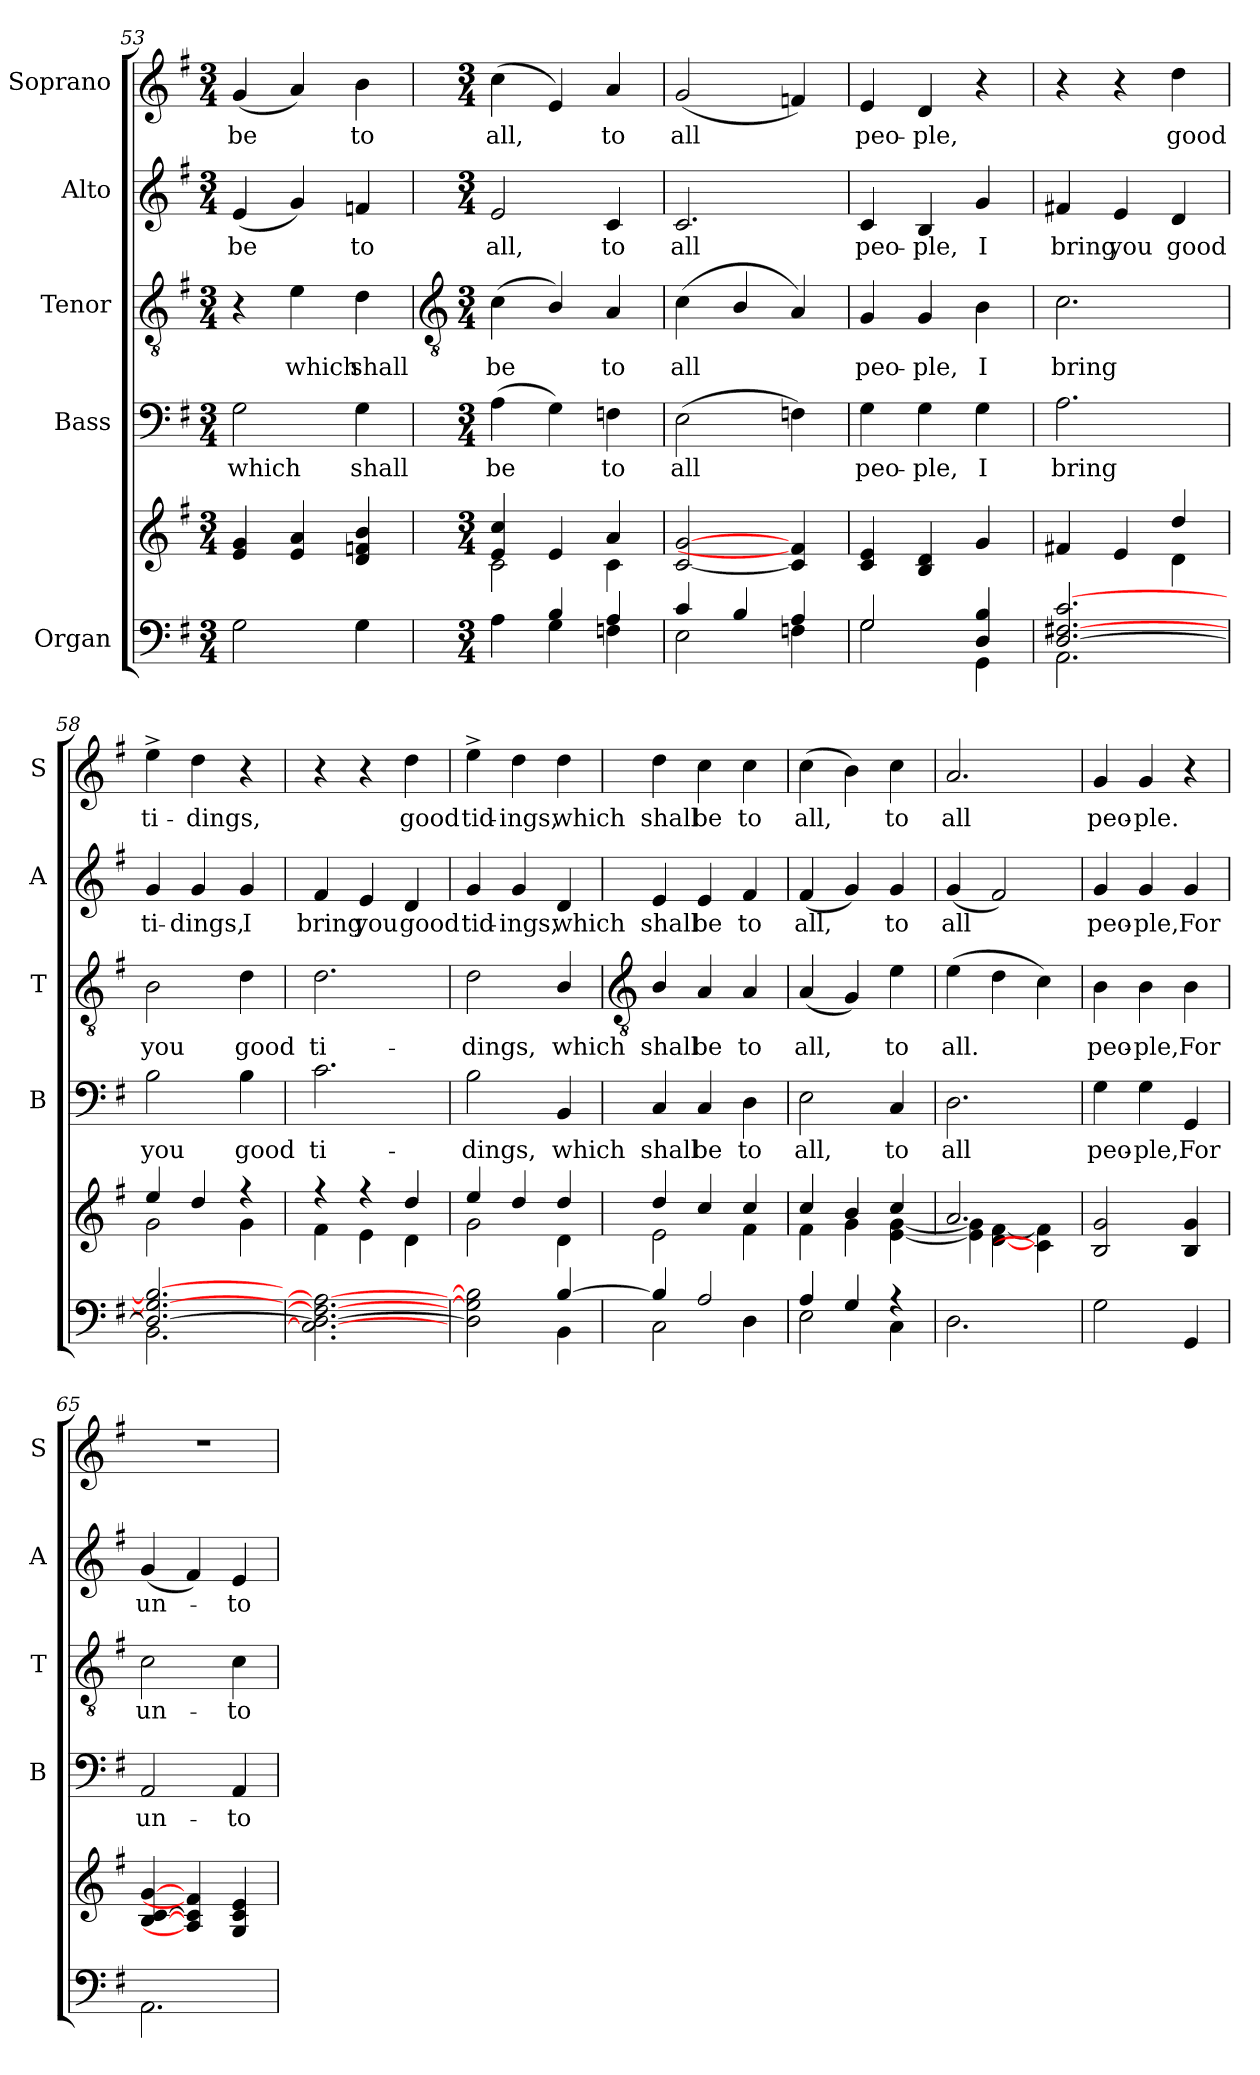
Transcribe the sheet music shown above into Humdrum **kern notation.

**kern	**kern	**kern	**text	**kern	**text	**kern	**text	**kern	**text
*part5	*part5	*part4	*part4	*part3	*part3	*part2	*part2	*part1	*part1
*staff6	*staff5	*staff4	*staff4	*staff3	*staff3	*staff2	*staff2	*staff1	*staff1
*I"Organ	*	*I"Bass	*	*I"Tenor	*	*I"Alto	*	*I"Soprano	*
*	*	*I'B	*	*I'T	*	*I'A	*	*I'S	*
*clefF4	*clefG2	*clefF4	*	*clefGv2	*	*clefG2	*	*clefG2	*
*k[f#]	*k[f#]	*k[f#]	*	*k[f#]	*	*k[f#]	*	*k[f#]	*
*G:	*G:	*G:	*	*G:	*	*G:	*	*G:	*
*M3/4	*M3/4	*M3/4	*	*M3/4	*	*M3/4	*	*M3/4	*
=53	=53	=53	=53	=53	=53	=53	=53	=53	=53
*^	*^	*	*	*	*	*	*	*	*
!	!	!	!	!	!LO:LY:b	!	!	!	!LO:LY:b	!	!LO:LY:b
2G\	4ryy	4e/ 4g/	4ryy	2G\	which	4r	.	(<4e/	be	(<4g/	be
!	!	!	!	!	!	!	!LO:LY:b	!	!	!	!
.	4ryy	4e/ 4a/	4ryy	.	.	4e\	which	4g/)	.	4a/)	.
!	!	!	!	!	!LO:LY:b	!	!LO:LY:b	!	!LO:LY:b	!	!LO:LY:b
4G\	4ryy	4d/ 4fn/ 4b/	4ryy	4G\	shall	4d\	shall	4fn/	to	4b\	to
!!LO:LB:g=z
=54	=54	=54	=54	=54	=54	=54	=54	=54	=54	=54	=54
*	*	*	*	*	*	*clefGv2	*	*	*	*	*
*M3/4	*	*M3/4	*	*M3/4	*	*M3/4	*	*M3/4	*	*M3/4	*
!	!	!	!	!	!LO:LY:b	!	!LO:LY:b	!	!LO:LY:b	!	!LO:LY:b
4A\	4ryy	4e/ 4cc/	2c\	(>4A\	be	(<4c\	be	2e/	all,	(4cc\	all,
4B/	4G\	4e/	.	4G\)	.	4B/)	.	.	.	4e/)	.
!	!	!	!	!	!LO:LY:b	!	!LO:LY:b	!	!LO:LY:b	!	!LO:LY:b
4A/	4Fn\	4a/	4c\	4Fn\	to	4A/	to	4c/	to	4a/	to
=55	=55	=55	=55	=55	=55	=55	=55	=55	=55	=55	=55
!	!	!	!	!	!LO:LY:b	!	!LO:LY:b	!	!LO:LY:b	!	!LO:LY:b
4c/	2E\	[2c/ [2g/	4ryy	(>2E\	all	(<4c\	all	2.c/	all	(<2g/	all
4B/	.	.	4ryy	.	.	4B/	.	.	.	.	.
4A/	4Fn\	4c/] 4fn/]	4ryy	4Fn\)	.	4A/)	.	.	.	4fn/)	.
=56	=56	=56	=56	=56	=56	=56	=56	=56	=56	=56	=56
!	!	!	!	!	!LO:LY:b	!	!LO:LY:b	!	!LO:LY:b	!	!LO:LY:b
2G/	2G\	4c/ 4e/	4ryy	4G\	peo-	4G/	peo-	4c/	peo-	4e/	peo-
!	!	!	!	!	!LO:LY:b	!	!LO:LY:b	!	!LO:LY:b	!	!LO:LY:b
.	.	4B/ 4d/	4ryy	4G\	-ple,	4G/	-ple,	4B/	-ple,	4d/	-ple,
!	!	!	!	!	!LO:LY:b	!	!LO:LY:b	!	!LO:LY:b	!	!
4D/ 4B/	4GG\	4g/	4ryy	4G\	I	4B\	I	4g/	I	4r	.
=57	=57	=57	=57	=57	=57	=57	=57	=57	=57	=57	=57
!	!	!	!	!	!LO:LY:b	!	!LO:LY:b	!	!LO:LY:b	!	!
[2.D/ [2.F#X/ [2.c/	2.AA\	4f#X/	2ryy	2.A\	bring	2.c\	bring	4f#X/	bring	4r	.
!	!	!	!	!	!	!	!	!	!LO:LY:b	!	!
.	.	4e/	.	.	.	.	.	4e/	you	4r	.
!	!	!	!	!	!	!	!	!	!LO:LY:b	!	!LO:LY:b
.	.	4dd/	4d\	.	.	.	.	4d/	good	4dd\	good
=58	=58	=58	=58	=58	=58	=58	=58	=58	=58	=58	=58
!	!	!	!	!	!LO:LY:b	!	!LO:LY:b	!	!LO:LY:b	!	!LO:LY:b
2.D/_ 2.G/_ 2.B/_	2.BB\	4ee/	2g\	2B\	you	2B\	you	4g/	ti-	4ee^\	ti-
!	!	!	!	!	!	!	!	!	!LO:LY:b	!	!LO:LY:b
.	.	4dd/	.	.	.	.	.	4g/	-dings,	4dd\	-dings,
!	!	!	!	!	!LO:LY:b	!	!LO:LY:b	!	!LO:LY:b	!	!
.	.	4r	4g\	4B\	good	4d\	good	4g/	I	4r	.
=59	=59	=59	=59	=59	=59	=59	=59	=59	=59	=59	=59
!	!	!	!	!	!LO:LY:b	!	!LO:LY:b	!	!LO:LY:b	!	!
2.C\_ 2.D\_ 2.F#\_ 2.A\_	2.ryy	4r	4f#\	2.c\	ti-	2.d\	ti-	4f#/	bring	4r	.
!	!	!	!	!	!	!	!	!	!LO:LY:b	!	!
.	.	4r	4e\	.	.	.	.	4e/	you	4r	.
!	!	!	!	!	!	!	!	!	!LO:LY:b	!	!LO:LY:b
.	.	4dd/	4d\	.	.	.	.	4d/	good	4dd\	good
=60	=60	=60	=60	=60	=60	=60	=60	=60	=60	=60	=60
!	!	!	!	!	!LO:LY:b	!	!LO:LY:b	!	!LO:LY:b	!	!LO:LY:b
2D\] 2G\] 2B\]	2ryy	4ee/	2g\	2B\	-dings,	2d\	-dings,	4g/	tid-	4ee^\	tid-
!	!	!	!	!	!	!	!	!	!LO:LY:b	!	!LO:LY:b
.	.	4dd/	.	.	.	.	.	4g/	-ings,	4dd\	-ings,
!	!	!	!	!	!LO:LY:b	!	!LO:LY:b	!	!LO:LY:b	!	!LO:LY:b
[4B/	4BB\	4dd/	4d\	4BB/	which	4B/	which	4d/	which	4dd\	which
!!LO:LB:g=z
=61	=61	=61	=61	=61	=61	=61	=61	=61	=61	=61	=61
*	*	*	*	*	*	*clefGv2	*	*	*	*	*
!	!	!	!	!	!LO:LY:b	!	!LO:LY:b	!	!LO:LY:b	!	!LO:LY:b
4B/]	2C\	4dd/	2e\	4C/	shall	4B/	shall	4e/	shall	4dd\	shall
!	!	!	!	!	!LO:LY:b	!	!LO:LY:b	!	!LO:LY:b	!	!LO:LY:b
2A/	.	4cc/	.	4C/	be	4A/	be	4e/	be	4cc\	be
!	!	!	!	!	!LO:LY:b	!	!LO:LY:b	!	!LO:LY:b	!	!LO:LY:b
.	4D\	4cc/	4f#\	4D\	to	4A/	to	4f#/	to	4cc\	to
=62	=62	=62	=62	=62	=62	=62	=62	=62	=62	=62	=62
!	!	!	!	!	!LO:LY:b	!	!LO:LY:b	!	!LO:LY:b	!	!LO:LY:b
4A/	2E\	4cc/	4f#\	2E\	all,	(<4A/	all,	(<4f#/	all,	(>4cc\	all,
4G/	.	4b/	4g\	.	.	4G/)	.	4g/)	.	4b\)	.
!	!	!	!	!	!LO:LY:b	!	!LO:LY:b	!	!LO:LY:b	!	!LO:LY:b
4r	4C\	4cc/	[4e\ [4g\	4C/	to	4e\	to	4g/	to	4cc\	to
=63	=63	=63	=63	=63	=63	=63	=63	=63	=63	=63	=63
!	!	!	!	!	!LO:LY:b	!	!LO:LY:b	!	!LO:LY:b	!	!LO:LY:b
2.D\	2.ryy	2.a/	4e\] 4g\]	2.D\	all	(>4e\	all.	(<4g/	all	2.a/	all
.	.	.	[4d\ [4f#\	.	.	4d\	.	2f#/)	.	.	.
.	.	.	4c\] 4f#\]	.	.	4c\)	.	.	.	.	.
=64	=64	=64	=64	=64	=64	=64	=64	=64	=64	=64	=64
!	!	!	!	!	!LO:LY:b	!	!LO:LY:b	!	!LO:LY:b	!	!LO:LY:b
2G\	2.ryy	2B/ 2g/	2.ryy	4G\	peo-	4B\	peo-	4g/	peo-	4g/	peo-
!	!	!	!	!	!LO:LY:b	!	!LO:LY:b	!	!LO:LY:b	!	!LO:LY:b
.	.	.	.	4G\	-ple,	4B\	-ple,	4g/	-ple,	4g/	-ple.
!	!	!	!	!	!LO:LY:b	!	!LO:LY:b	!	!LO:LY:b	!	!
4GG/	.	4B/ 4g/	.	4GG/	For	4B\	For	4g/	For	4r	.
=65	=65	=65	=65	=65	=65	=65	=65	=65	=65	=65	=65
!	!	!	!	!	!LO:LY:b	!	!LO:LY:b	!	!LO:LY:b	!LO:N:vis=1	!
2.ryy	2.AA\	[4B/ [4c/ [4g/	2.ryy	2AA/	un-	2c\	un-	(<4g/	un-	2.r	.
.	.	4A/] 4c/] 4f#/]	.	.	.	.	.	4f#/)	.	.	.
!	!	!	!	!	!LO:LY:b	!	!LO:LY:b	!	!LO:LY:b	!	!
.	.	4G/ 4c/ 4e/	.	4AA/	-to	4c\	-to	4e/	to	.	.
*v	*v	*	*	*	*	*	*	*	*	*	*
*	*v	*v	*	*	*	*	*	*	*	*
=	=	=	=	=	=	=	=	=	=
*-	*-	*-	*-	*-	*-	*-	*-	*-	*-
